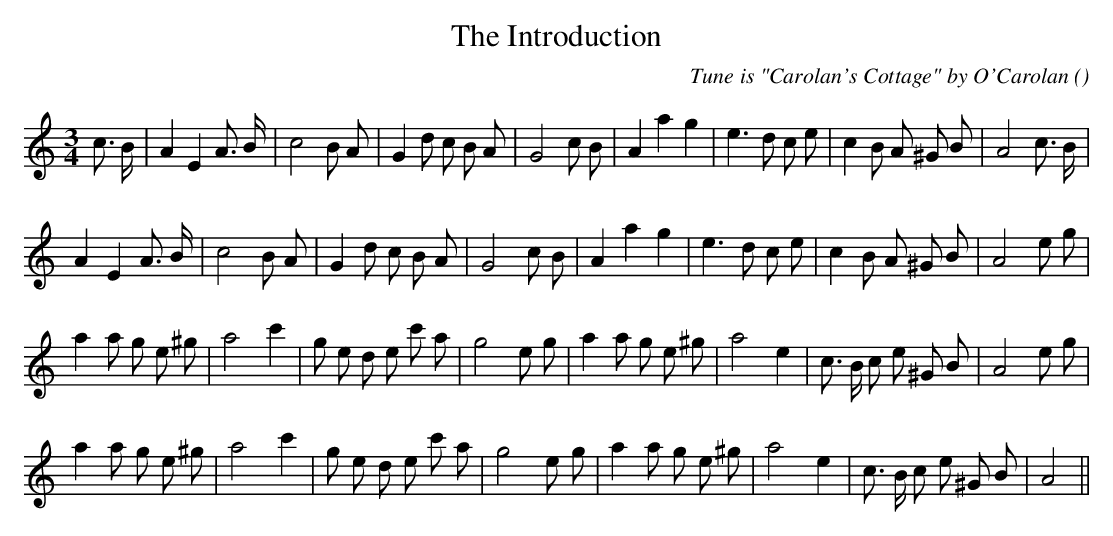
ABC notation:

X:1
T: The Introduction
C:Tune is "Carolan's Cottage" by O'Carolan
O:
M:3/4
K:Am
K:Am
M:3/4
L:1/16
c3 B |A4 E4 A3 B |c8 B2 A2 |G4 d2 c2 B2 A2 |G8 c2 B2 |A4 a4 g4 |e6 d2 c2 e2 |c4 B2 A2 ^G2 B2 |A8 c3 B |
A4 E4 A3 B |c8 B2 A2 |G4 d2 c2 B2 A2 |G8 c2 B2 |A4 a4 g4 |e6 d2 c2 e2 |c4 B2 A2 ^G2 B2 |A8 e2 g2 |
a4 a2 g2 e2 ^g2 |a8 c'4 |g2 e2 d2 e2 c'2 a2 |g8 e2 g2 |a4 a2 g2 e2 ^g2 |a8 e4 |c3 B c2 e2 ^G2 B2 |A8 e2 g2 |
a4 a2 g2 e2 ^g2 |a8 c'4 |g2 e2 d2 e2 c'2 a2 |g8 e2 g2 |a4 a2 g2 e2 ^g2 |a8 e4 |c3 B c2 e2 ^G2 B2 |A8 ||
